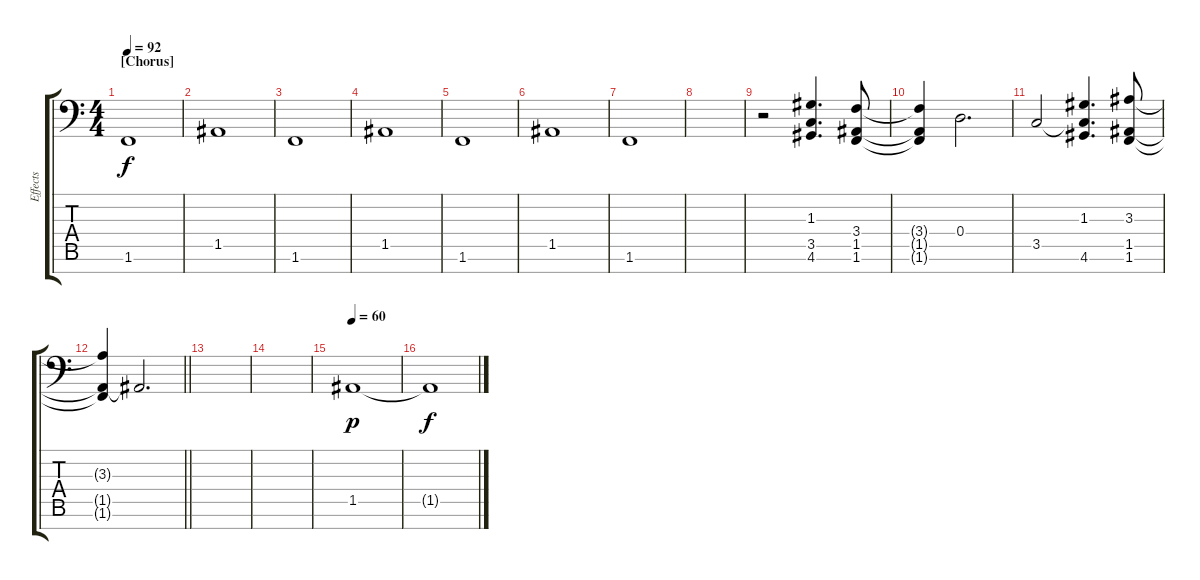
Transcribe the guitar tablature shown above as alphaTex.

\track ("Effects" "Effects") {instrument stringensemble2}
\staff {score tabs}
\tuning (E4 B3 G3 D3 A2 E2 C-1) {hide}
\ts (4 4)
\section ("" "[Chorus]")
\tempo 92
\clef f4
\ks c
1.6.1{dy f} |
1.5.1 |
1.6.1 |
1.5.1 |
1.6.1 |
1.5.1 |
1.6.1 |
|
r.2 (1.3 3.5 4.6).4{d} (3.4 1.5 1.6).8 |
(3.4{t} 1.5{t} 1.6{t}).4 0.4.2{d} |
3.5.2 (1.3 3.5{t} 4.6).4{d} (3.3 1.5 1.6).8 |
\barLineRight lightlight
(3.3{t} 1.5{t} 1.6{t}).4 1.5{t}.2{d} |
|
|
\tempo 60
1.5.1{dy p} |
1.5{t}.1{dy f}
